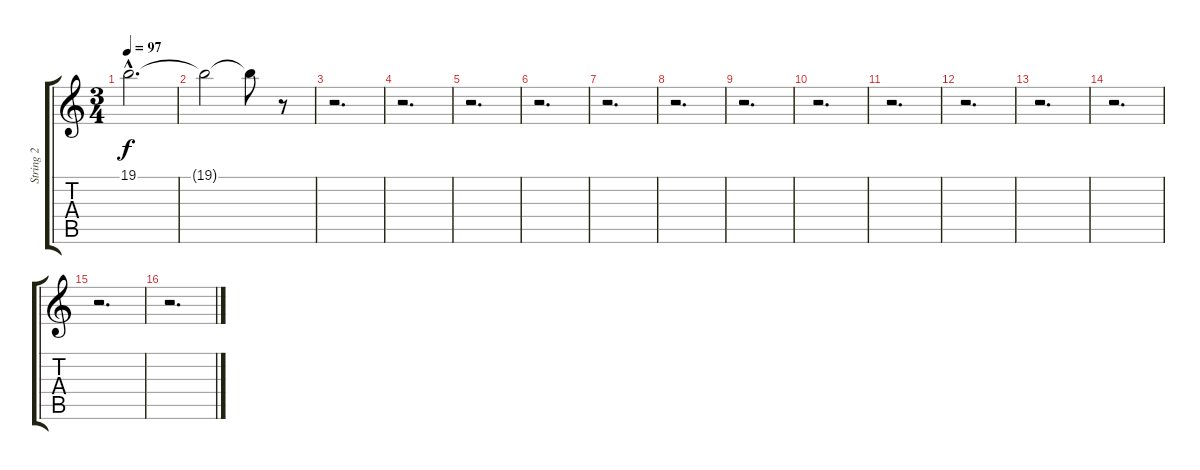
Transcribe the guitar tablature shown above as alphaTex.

\track ("String 2" "String 2") {instrument stringensemble1}
\staff {score tabs}
\tuning (E4 B3 G3 D3 A2 E2) {hide}
\ts (3 4)
\tempo 97
\clef g2
\ks c
19.1{hac t}.2{d dy f} |
19.1{t}.2 19.1{t}.8 r.8 |
r.2{d} |
r.2{d} |
r.2{d} |
r.2{d} |
r.2{d} |
r.2{d} |
r.2{d} |
r.2{d} |
r.2{d} |
r.2{d} |
r.2{d} |
r.2{d} |
r.2{d} |
r.2{d}
